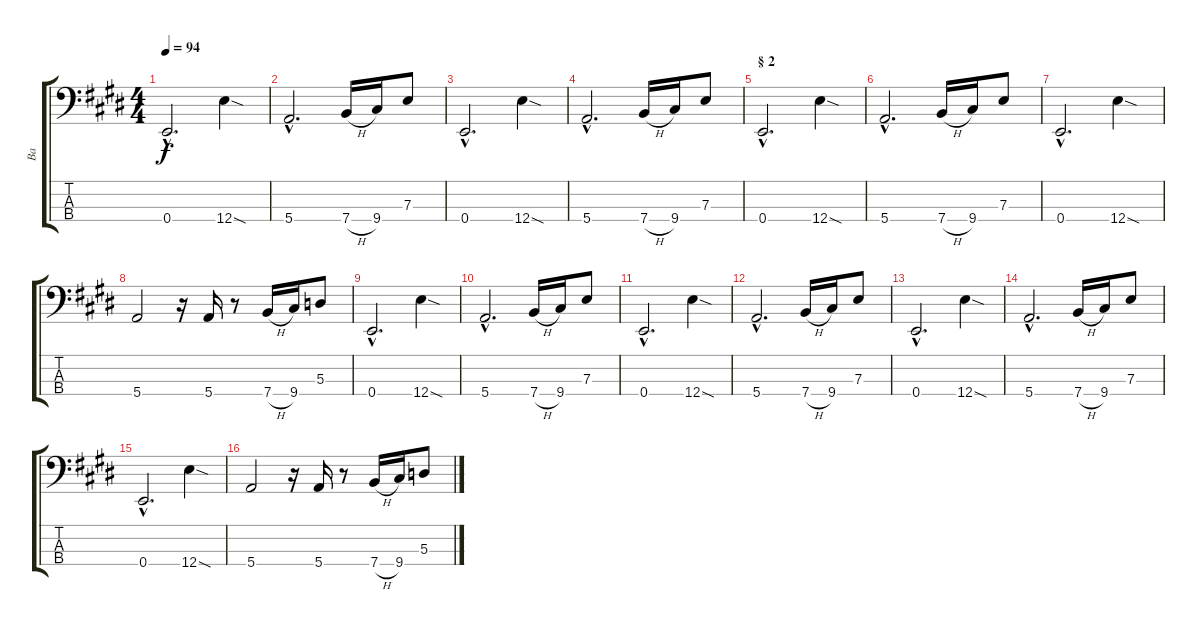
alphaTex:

\track ("Ba" "Ba") {instrument electricbassfinger}
\staff {score tabs}
\tuning (G2 D2 A1 E1) {hide}
\ts (4 4)
\tempo 94
\clef f4
\ks e
0.4{hac}.2{d dy f} 12.4{sod}.4 |
5.4{hac}.2{d} 7.4{h}.16 9.4.16 7.3.8 |
0.4{hac}.2{d} 12.4{sod}.4 |
5.4{hac}.2{d} 7.4{h}.16 9.4.16 7.3.8 |
\section ("" "§ 2")
0.4{hac}.2{d} 12.4{sod}.4 |
5.4{hac}.2{d} 7.4{h}.16 9.4.16 7.3.8 |
0.4{hac}.2{d} 12.4{sod}.4 |
5.4.2 r.16 5.4.16 r.8 7.4{h}.16 9.4.16 5.3.8 |
0.4{hac}.2{d} 12.4{sod}.4 |
5.4{hac}.2{d} 7.4{h}.16 9.4.16 7.3.8 |
0.4{hac}.2{d} 12.4{sod}.4 |
5.4{hac}.2{d} 7.4{h}.16 9.4.16 7.3.8 |
0.4{hac}.2{d} 12.4{sod}.4 |
5.4{hac}.2{d} 7.4{h}.16 9.4.16 7.3.8 |
0.4{hac}.2{d} 12.4{sod}.4 |
5.4.2 r.16 5.4.16 r.8 7.4{h}.16 9.4.16 5.3.8
